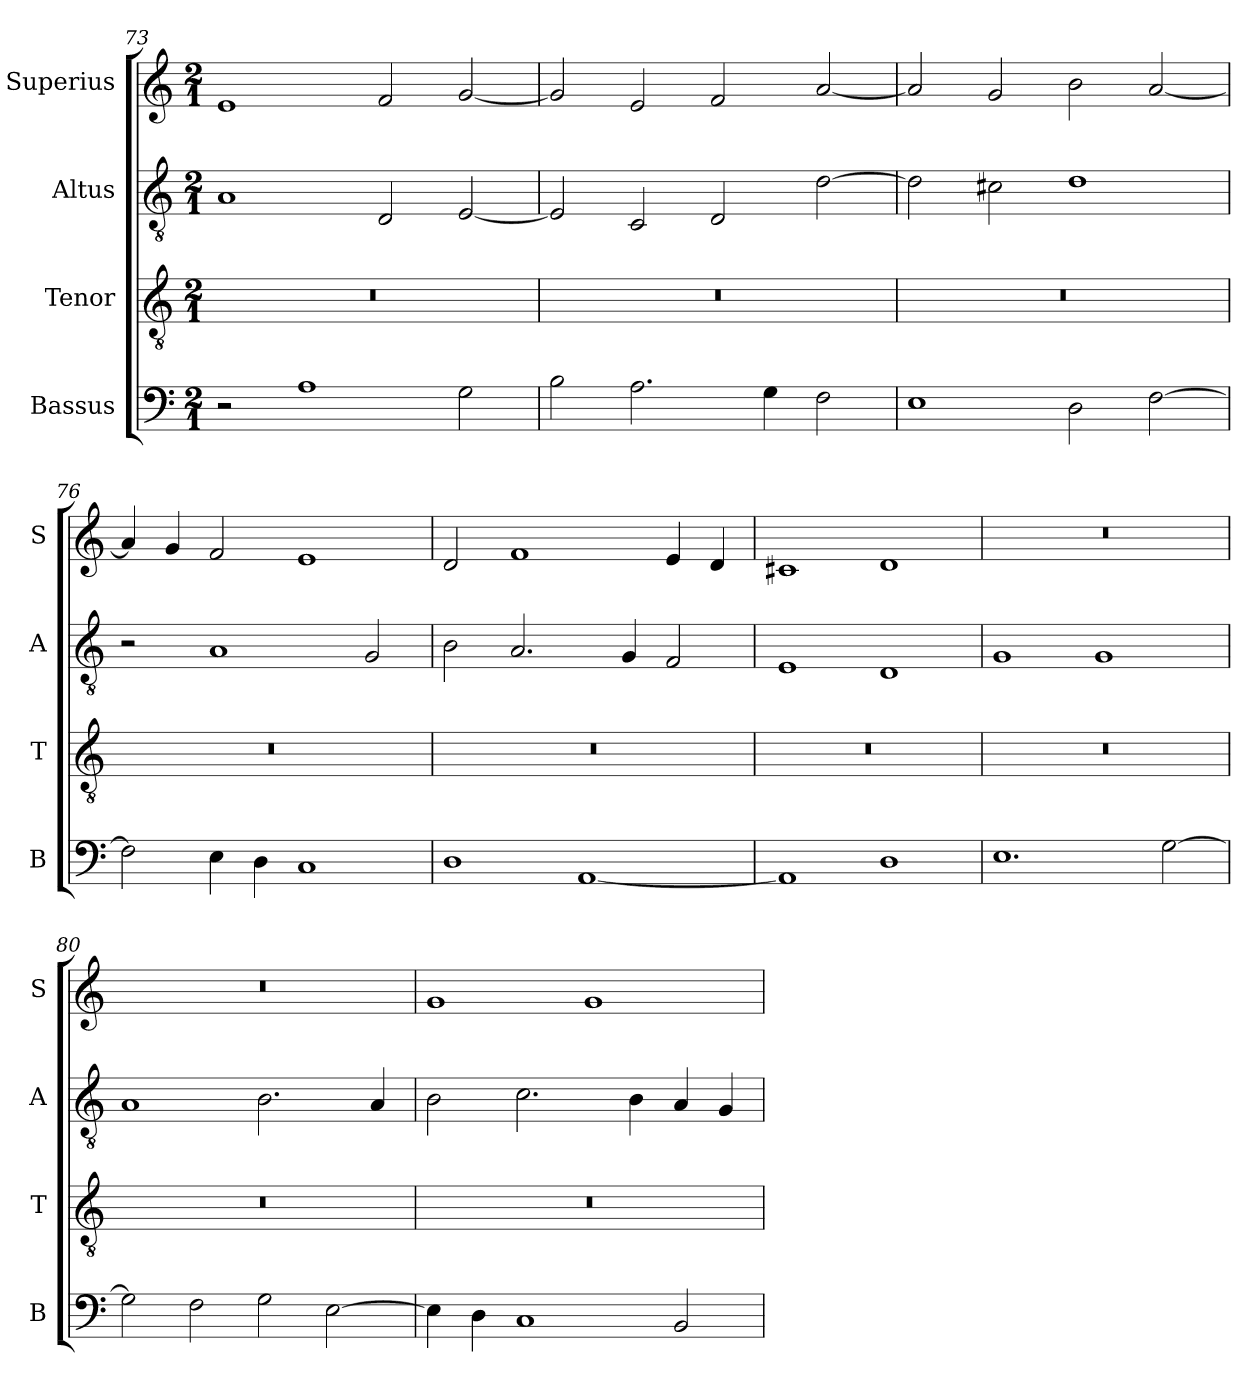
**kern	**kern	**kern	**kern
*part4	*part3	*part2	*part1
*staff4	*staff3	*staff2	*staff1
*I"Bassus	*I"Tenor	*I"Altus	*I"Superius
*I'B	*I'T	*I'A	*I'S
*clefF4	*clefGv2	*clefGv2	*clefG2
*k[]	*k[]	*k[]	*k[]
*M2/1	*M2/1	*M2/1	*M2/1
=73	=73	=73	=73
2r	0r	1A	1e
1A	.	.	.
.	.	2D/	2f/
2G\	.	[2E/	[2g/
=74	=74	=74	=74
2B\	0r	2E/]	2g/]
2.A\	.	2C/	2e/
.	.	2D/	2f/
4G\	.	.	.
2F\	.	[2d\	[2a/
=75	=75	=75	=75
1E	0r	2d\]	2a/]
.	.	2c#X\	2g/
2D\	.	1d	2b\
[2F\	.	.	[2a/
=76	=76	=76	=76
2F\]	0r	2r	4a/]
.	.	.	4g/
4E\	.	1A	2f/
4D\	.	.	.
1C	.	.	1e
.	.	2G/	.
=77	=77	=77	=77
1D	0r	2B\	2d/
.	.	2.A/	1f
[1AA	.	.	.
.	.	4G/	.
.	.	2F/	4e/
.	.	.	4d/
=78	=78	=78	=78
1AA]	0r	1E	1c#X
1D	.	1D	1d
=79	=79	=79	=79
1.E	0r	1G	0r
.	.	1G	.
[2G\	.	.	.
=80	=80	=80	=80
2G\]	0r	1A	0r
2F\	.	.	.
2G\	.	2.B\	.
[2E\	.	.	.
.	.	4A/	.
=81	=81	=81	=81
4E\]	0r	2B\	1g
4D\	.	.	.
1C	.	2.c\	.
.	.	.	1g
.	.	4B\	.
2BB/	.	4A/	.
.	.	4G/	.
=	=	=	=
*-	*-	*-	*-
